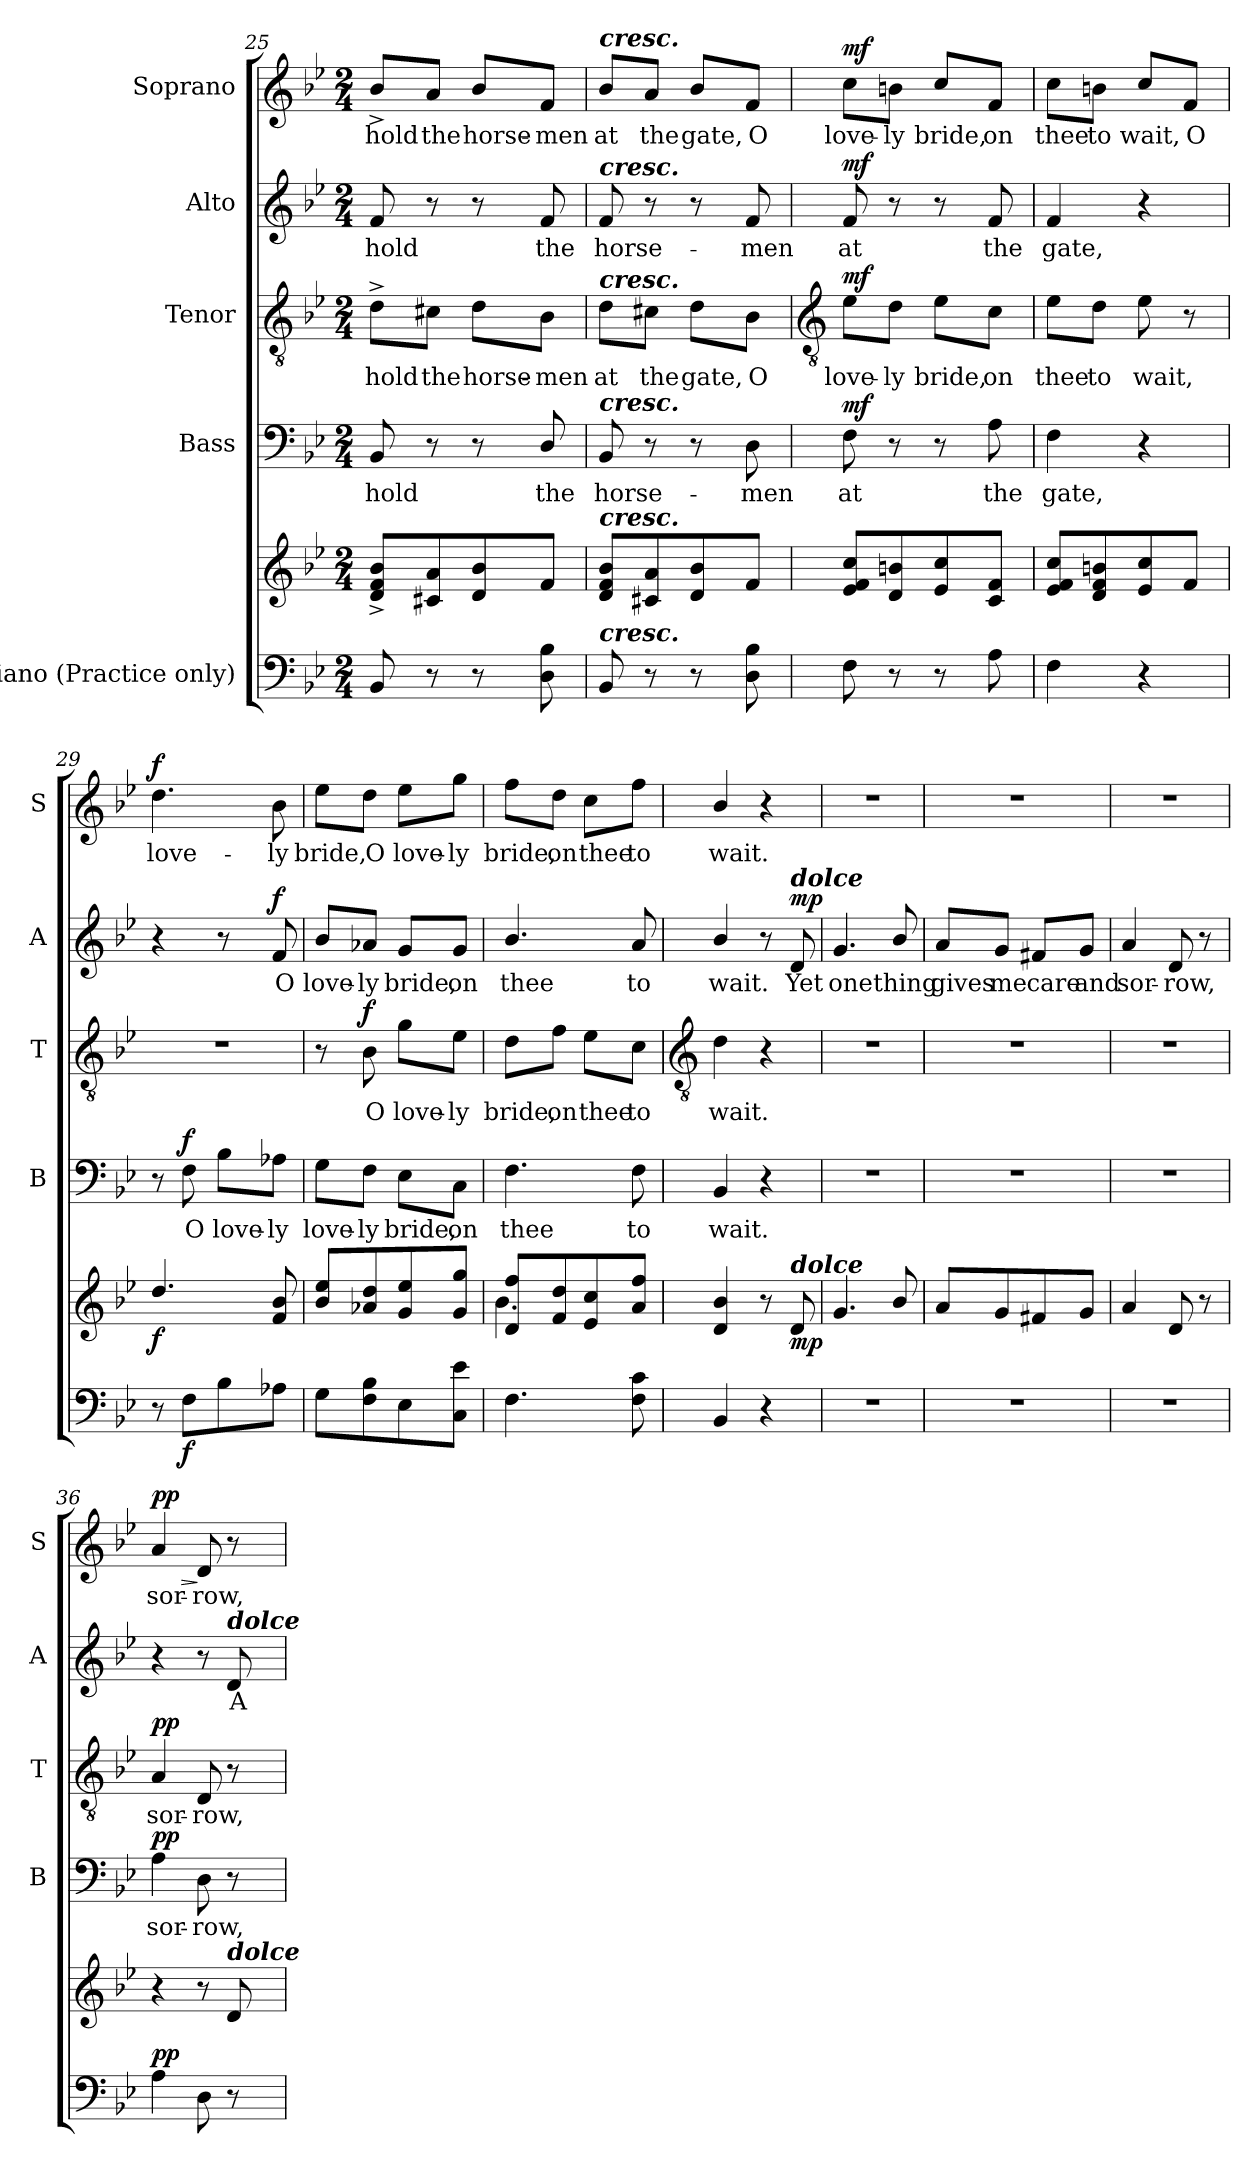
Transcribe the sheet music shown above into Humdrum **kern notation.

**kern	**kern	**dynam	**kern	**text	**dynam	**kern	**text	**dynam	**kern	**text	**dynam	**kern	**text	**dynam
*part5	*part5	*part5	*part4	*part4	*part4	*part3	*part3	*part3	*part2	*part2	*part2	*part1	*part1	*part1
*staff6	*staff5	*staff5/6	*staff4	*staff4	*staff4	*staff3	*staff3	*staff3	*staff2	*staff2	*staff2	*staff1	*staff1	*staff1
*I"Piano (Practice only)	*	*	*I"Bass	*	*	*I"Tenor	*	*	*I"Alto	*	*	*I"Soprano	*	*
*	*	*	*I'B	*	*	*I'T	*	*	*I'A	*	*	*I'S	*	*
*clefF4	*clefG2	*	*clefF4	*	*	*clefGv2	*	*	*clefG2	*	*	*clefG2	*	*
*k[b-e-]	*k[b-e-]	*	*k[b-e-]	*	*	*k[b-e-]	*	*	*k[b-e-]	*	*	*k[b-e-]	*	*
*B-:	*B-:	*	*B-:	*	*	*B-:	*	*	*B-:	*	*	*B-:	*	*
*M2/4	*M2/4	*	*M2/4	*	*	*M2/4	*	*	*M2/4	*	*	*M2/4	*	*
=25	=25	=25	=25	=25	=25	=25	=25	=25	=25	=25	=25	=25	=25	=25
!	!	!	!	!LO:LY:b	!	!	!LO:LY:b	!	!	!LO:LY:b	!	!	!LO:LY:b	!
8BB-	8d^ 8f^ 8b-^L	.	8BB-	-hold	.	8d^\L	-hold	.	8f	-hold	.	8b-^/L	-hold	.
!	!	!	!	!	!	!	!LO:LY:b	!	!	!	!	!	!LO:LY:b	!
8r	8c#X 8a	.	8r	.	.	8c#X\J	the	.	8r	.	.	8a/J	the	.
!	!	!	!	!	!	!	!LO:LY:b	!	!	!	!	!	!LO:LY:b	!
8r	8d 8b-	.	8r	.	.	8d\L	horse-	.	8r	.	.	8b-/L	horse-	.
!	!	!	!	!LO:LY:b	!	!	!LO:LY:b	!	!	!LO:LY:b	!	!	!LO:LY:b	!
8D\ 8B-\	8fJ	.	8D/	the	.	8B-\J	-men	.	8f	the	.	8f/J	-men	.
=26	=26	=26	=26	=26	=26	=26	=26	=26	=26	=26	=26	=26	=26	=26
!	!	!	!	!	!	!	!	!	!	!	!	!LO:TX:a:Bi:t=cresc.	!	!
!	!	!	!	!	!	!	!	!	!LO:TX:a:Bi:t=cresc.	!	!	!	!	!
!	!	!	!	!	!	!LO:TX:a:Bi:t=cresc.	!	!	!	!	!	!	!	!
!	!	!	!LO:TX:a:Bi:t=cresc.	!	!	!	!	!	!	!	!	!	!	!
!	!LO:TX:a:Bi:t=cresc.	!	!	!	!	!	!	!	!	!	!	!	!	!
!LO:TX:a:Bi:t=cresc.	!	!	!	!	!	!	!	!	!	!	!	!	!	!
!	!	!	!	!LO:LY:b	!	!	!LO:LY:b	!	!	!LO:LY:b	!	!	!LO:LY:b	!
8BB-	8d 8f 8b-L	.	8BB-	horse-	.	8d\L	at	.	8f	horse-	.	8b-/L	at	.
!	!	!	!	!	!	!	!LO:LY:b	!	!	!	!	!	!LO:LY:b	!
8r	8c#X 8a	.	8r	.	.	8c#X\J	the	.	8r	.	.	8a/J	the	.
!	!	!	!	!	!	!	!LO:LY:b	!	!	!	!	!	!LO:LY:b	!
8r	8d 8b-	.	8r	.	.	8d\L	gate,	.	8r	.	.	8b-/L	gate,	.
!	!	!	!	!LO:LY:b	!	!	!LO:LY:b	!	!	!LO:LY:b	!	!	!LO:LY:b	!
8D 8B-	8fJ	.	8D	-men	.	8B-\J	O	.	8f	-men	.	8f/J	O	.
!!LO:LB:g=z
=27	=27	=27	=27	=27	=27	=27	=27	=27	=27	=27	=27	=27	=27	=27
*	*	*	*	*	*	*clefGv2	*	*	*	*	*	*	*	*
*	*^	*	*	*	*	*	*	*	*	*	*	*	*	*
!	!	!LO:N:vis=1	!LO:DY:b=2	!	!LO:LY:b	!	!	!LO:LY:b	!	!	!LO:LY:b	!	!	!LO:LY:b	!
!	!	!	!LO:DY:n=1:b	!	!	!LO:DY:b	!	!	!LO:DY:b	!	!	!LO:DY:b	!	!	!LO:DY:b
8F	8e- 8f 8ccL	2ryy	mf mf	8F	at	mf	8e-\L	love-	mf	8f	at	mf	8cc\L	love-	mf
!	!	!	!	!	!	!	!	!LO:LY:b	!	!	!	!	!	!LO:LY:b	!
8r	8d 8bn	.	.	8r	.	.	8d\J	-ly	.	8r	.	.	8bn\J	-ly	.
!	!	!	!	!	!	!	!	!LO:LY:b	!	!	!	!	!	!LO:LY:b	!
8r	8e- 8cc	.	.	8r	.	.	8e-\L	bride,	.	8r	.	.	8cc/L	bride,	.
!	!	!	!	!	!LO:LY:b	!	!	!LO:LY:b	!	!	!LO:LY:b	!	!	!LO:LY:b	!
8A	8c 8fJ	.	.	8A	the	.	8c\J	on	.	8f	the	.	8f/J	on	.
=28	=28	=28	=28	=28	=28	=28	=28	=28	=28	=28	=28	=28	=28	=28	=28
!	!	!LO:N:vis=1	!	!	!LO:LY:b	!	!	!LO:LY:b	!	!	!LO:LY:b	!	!	!LO:LY:b	!
4F	8e- 8f 8ccL	2ryy	.	4F	gate,	.	8e-\L	thee	.	4f	gate,	.	8cc\L	thee	.
!	!	!	!	!	!	!	!	!LO:LY:b	!	!	!	!	!	!LO:LY:b	!
.	8d 8f 8bn	.	.	.	.	.	8d\J	to	.	.	.	.	8bn\J	to	.
!	!	!	!	!	!	!	!	!LO:LY:b	!	!	!	!	!	!LO:LY:b	!
4r	8e- 8cc	.	.	4r	.	.	8e-	wait,	.	4r	.	.	8cc/L	wait,	.
!	!	!	!	!	!	!	!	!	!	!	!	!	!	!LO:LY:b	!
.	8fJ	.	.	.	.	.	8r	.	.	.	.	.	8f/J	O	.
=29	=29	=29	=29	=29	=29	=29	=29	=29	=29	=29	=29	=29	=29	=29	=29
!	!	!LO:N:vis=1	!LO:DY:b	!	!	!	!LO:N:vis=1	!	!	!	!	!	!	!LO:LY:b	!LO:DY:b
8r	4.dd	2ryy	f	8r	.	.	2r	.	.	4r	.	.	4.dd	love-	f
!	!	!	!LO:DY:b=2	!	!LO:LY:b	!LO:DY:b	!	!	!	!	!	!	!	!	!
8FL	.	.	f	8F	O	f	.	.	.	.	.	.	.	.	.
!	!	!	!	!	!LO:LY:b	!	!	!	!	!	!	!	!	!	!
8B-	.	.	.	8B-\L	love-	.	.	.	.	8r	.	.	.	.	.
!	!	!	!	!	!LO:LY:b	!	!	!	!	!	!LO:LY:b	!LO:DY:b	!	!LO:LY:b	!
8A-XJ	8f 8b-	.	.	8A-X\J	-ly	.	.	.	.	8f	O	f	8b-	-ly	.
=30	=30	=30	=30	=30	=30	=30	=30	=30	=30	=30	=30	=30	=30	=30	=30
!	!	!LO:N:vis=1	!	!	!LO:LY:b	!	!	!	!	!	!LO:LY:b	!	!	!LO:LY:b	!
8GL	8b- 8ee-L	2ryy	.	8G\L	love-	.	8r	.	.	8b-/L	love-	.	8ee-\L	bride,	.
!	!	!	!	!	!LO:LY:b	!	!	!LO:LY:b	!LO:DY:b	!	!LO:LY:b	!	!	!LO:LY:b	!
8F 8B-	8a-X 8dd	.	.	8F\J	-ly	.	8B-	O	f	8a-X/J	-ly	.	8dd\J	O	.
!	!	!	!	!	!LO:LY:b	!	!	!LO:LY:b	!	!	!LO:LY:b	!	!	!LO:LY:b	!
8E-	8g 8ee-	.	.	8E-\L	bride,	.	8g\L	love-	.	8g/L	bride,	.	8ee-\L	love-	.
!	!	!	!	!	!LO:LY:b	!	!	!LO:LY:b	!	!	!LO:LY:b	!	!	!LO:LY:b	!
8C 8e-J	8g 8ggJ	.	.	8C\J	on	.	8e-\J	-ly	.	8g/J	on	.	8gg\J	-ly	.
=31	=31	=31	=31	=31	=31	=31	=31	=31	=31	=31	=31	=31	=31	=31	=31
!	!	!	!	!	!LO:LY:b	!	!	!LO:LY:b	!	!	!LO:LY:b	!	!	!LO:LY:b	!
4.F	8d 8ffL	4.b-\	.	4.F	thee	.	8d\L	bride,	.	4.b-/	thee	.	8ff\L	bride,	.
!	!	!	!	!	!	!	!	!LO:LY:b	!	!	!	!	!	!LO:LY:b	!
.	8f 8dd	.	.	.	.	.	8f\J	on	.	.	.	.	8dd\J	on	.
!	!	!	!	!	!	!	!	!LO:LY:b	!	!	!	!	!	!LO:LY:b	!
.	8e- 8cc	.	.	.	.	.	8e-\L	thee	.	.	.	.	8cc\L	thee	.
!	!	!	!	!	!LO:LY:b	!	!	!LO:LY:b	!	!	!LO:LY:b	!	!	!LO:LY:b	!
8F 8c	8a 8ffJ	8ryy	.	8F	to	.	8c\J	to	.	8a	to	.	8ff\J	to	.
*	*v	*v	*	*	*	*	*	*	*	*	*	*	*	*	*
!!LO:LB:g=z
=32	=32	=32	=32	=32	=32	=32	=32	=32	=32	=32	=32	=32	=32	=32
*	*	*	*	*	*	*clefGv2	*	*	*	*	*	*	*	*
*	*^	*	*	*	*	*	*	*	*	*	*	*	*	*
!	!	!	!	!	!LO:LY:b	!	!	!LO:LY:b	!	!	!LO:LY:b	!	!	!LO:LY:b	!
*	*v	*v	*	*	*	*	*	*	*	*	*	*	*	*	*
4BB-	4d/ 4b-/	.	4BB-	wait.	.	4d	wait.	.	4b-/	wait.	.	4b-/	wait.	.
4r	8r	.	4r	.	.	4r	.	.	8r	.	.	4r	.	.
!	!	!	!	!	!	!	!	!	!LO:TX:a:Bi:t=dolce	!	!	!	!	!
!	!LO:TX:a:Bi:t=dolce	!	!	!	!	!	!	!	!	!	!	!	!	!
!	!	!LO:DY:b	!	!	!	!	!	!	!	!LO:LY:b	!LO:DY:b	!	!	!
.	8d	mp	.	.	.	.	.	.	8d	Yet	mp	.	.	.
=33	=33	=33	=33	=33	=33	=33	=33	=33	=33	=33	=33	=33	=33	=33
!LO:N:vis=1	!	!	!LO:N:vis=1	!	!	!LO:N:vis=1	!	!	!	!LO:LY:b	!	!LO:N:vis=1	!	!
2r	4.g	.	2r	.	.	2r	.	.	4.g	one	.	2r	.	.
!	!	!	!	!	!	!	!	!	!	!LO:LY:b	!	!	!	!
.	8b-/	.	.	.	.	.	.	.	8b-/	thing	.	.	.	.
=34	=34	=34	=34	=34	=34	=34	=34	=34	=34	=34	=34	=34	=34	=34
!LO:N:vis=1	!	!	!LO:N:vis=1	!	!	!LO:N:vis=1	!	!	!	!LO:LY:b	!	!LO:N:vis=1	!	!
2r	8aL	.	2r	.	.	2r	.	.	8a/L	gives	.	2r	.	.
!	!	!	!	!	!	!	!	!	!	!LO:LY:b	!	!	!	!
.	8g	.	.	.	.	.	.	.	8g/J	me	.	.	.	.
!	!	!	!	!	!	!	!	!	!	!LO:LY:b	!	!	!	!
.	8f#X	.	.	.	.	.	.	.	8f#X/L	care	.	.	.	.
!	!	!	!	!	!	!	!	!	!	!LO:LY:b	!	!	!	!
.	8gJ	.	.	.	.	.	.	.	8g/J	and	.	.	.	.
=35	=35	=35	=35	=35	=35	=35	=35	=35	=35	=35	=35	=35	=35	=35
!LO:N:vis=1	!	!	!LO:N:vis=1	!	!	!LO:N:vis=1	!	!	!	!LO:LY:b	!	!LO:N:vis=1	!	!
2r	4a	.	2r	.	.	2r	.	.	4a	sor-	.	2r	.	.
!	!	!	!	!	!	!	!	!	!	!LO:LY:b	!	!	!	!
.	8d	.	.	.	.	.	.	.	8d	-row,	.	.	.	.
.	8r	.	.	.	.	.	.	.	8r	.	.	.	.	.
=36	=36	=36	=36	=36	=36	=36	=36	=36	=36	=36	=36	=36	=36	=36
!	!	!LO:DY:a=2	!	!LO:LY:b	!LO:DY:b	!	!LO:LY:b	!LO:DY:b	!	!	!	!	!LO:LY:b	!LO:HP:b
!	!	!	!	!	!	!	!	!	!	!	!	!	!	!LO:DY:n=1:b
4A	4r	pp	4A	sor-	pp	4A	sor-	pp	4r	.	.	4a	sor-	> pp
!	!	!	!	!LO:LY:b	!	!	!LO:LY:b	!	!	!	!	!	!LO:LY:b	!
8D	8r	.	8D	-row,	.	8D	-row,	.	8r	.	.	8d	-row,	]
!	!	!	!	!	!	!	!	!	!LO:TX:a:Bi:t=dolce	!	!	!	!	!
!	!LO:TX:a:Bi:t=dolce	!	!	!	!	!	!	!	!	!	!	!	!	!
!	!	!	!	!	!	!	!	!	!	!LO:LY:b	!	!	!	!
8r	8d	.	8r	.	.	8r	.	.	8d	A	.	8r	.	.
=	=	=	=	=	=	=	=	=	=	=	=	=	=	=
*-	*-	*-	*-	*-	*-	*-	*-	*-	*-	*-	*-	*-	*-	*-
